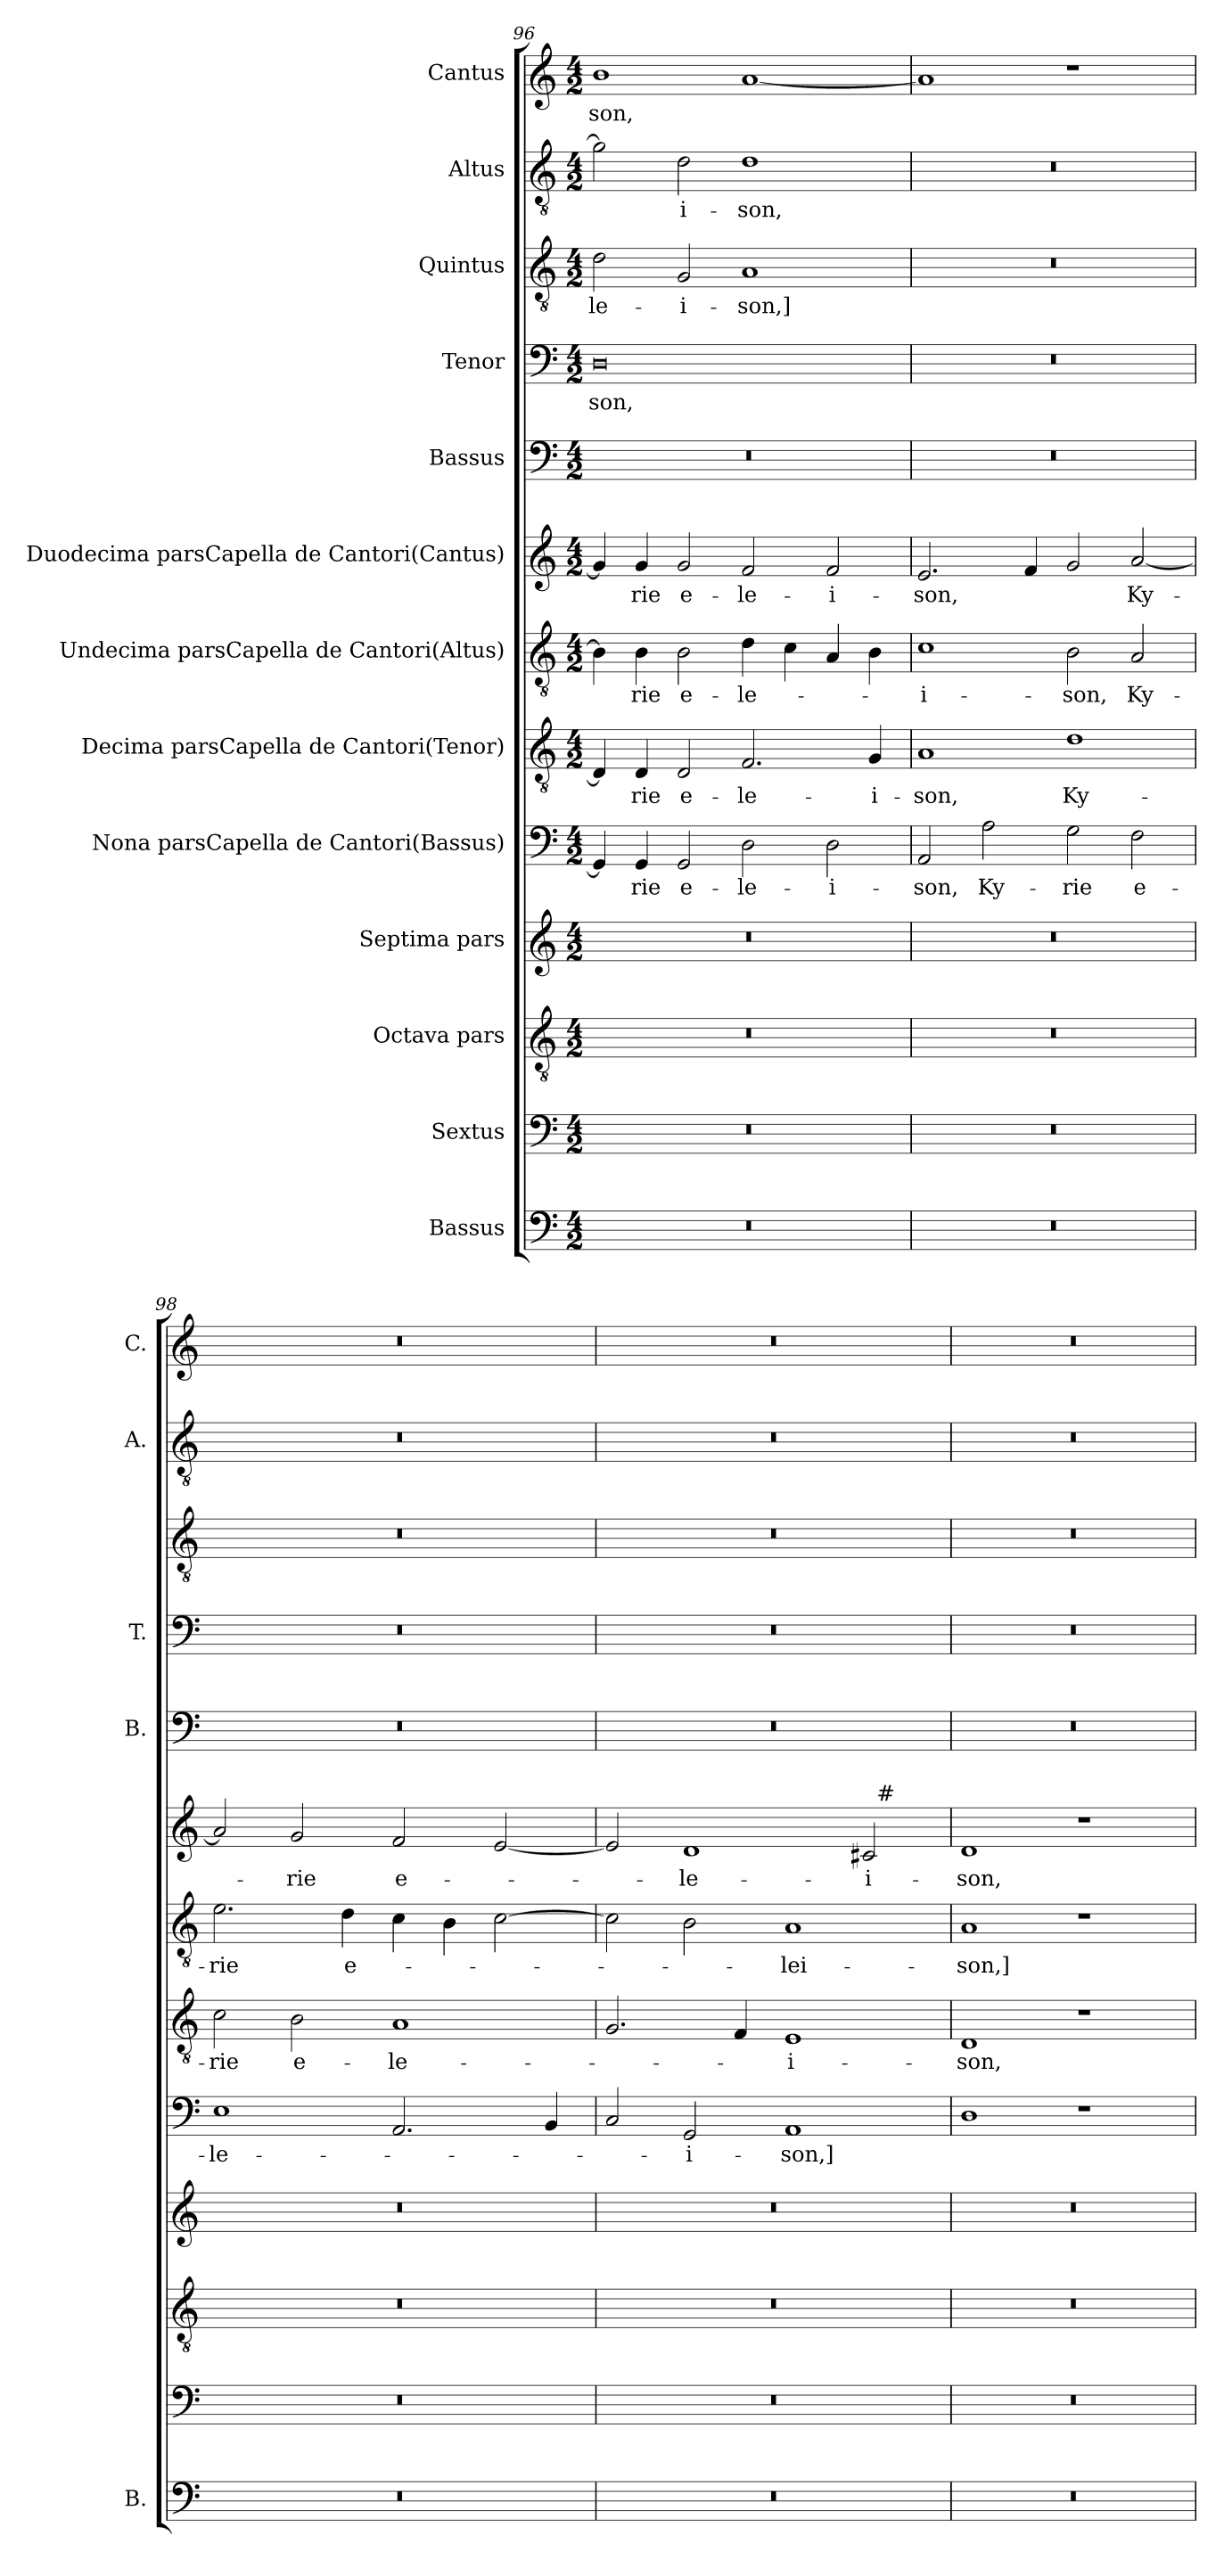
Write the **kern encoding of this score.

**kern	**kern	**kern	**kern	**kern	**text	**kern	**text	**kern	**text	**kern	**text	**kern	**kern	**text	**kern	**text	**kern	**text	**kern	**text
*part13	*part12	*part11	*part10	*part9	*part9	*part8	*part8	*part7	*part7	*part6	*part6	*part5	*part4	*part4	*part3	*part3	*part2	*part2	*part1	*part1
*staff13	*staff12	*staff11	*staff10	*staff9	*staff9	*staff8	*staff8	*staff7	*staff7	*staff6	*staff6	*staff5	*staff4	*staff4	*staff3	*staff3	*staff2	*staff2	*staff1	*staff1
*I"Bassus	*I"Sextus	*I"Octava pars	*I"Septima pars	*I"Nona parsCapella de Cantori(Bassus)	*	*I"Decima parsCapella de Cantori(Tenor)	*	*I"Undecima parsCapella de Cantori(Altus)	*	*I"Duodecima parsCapella de Cantori(Cantus)	*	*I"Bassus	*I"Tenor	*	*I"Quintus	*	*I"Altus	*	*I"Cantus	*
*I'B.	*	*	*	*	*	*	*	*	*	*	*	*I'B.	*I'T.	*	*	*	*I'A.	*	*I'C.	*
*clefF4	*clefF4	*clefGv2	*clefG2	*clefF4	*	*clefGv2	*	*clefGv2	*	*clefG2	*	*clefF4	*clefF4	*	*clefGv2	*	*clefGv2	*	*clefG2	*
*	*	*ITrd7c12	*	*	*	*ITrd7c12	*	*ITrd7c12	*	*	*	*	*	*	*ITrd7c12	*	*ITrd7c12	*	*	*
*k[]	*k[]	*k[]	*k[]	*k[]	*	*k[]	*	*k[]	*	*k[]	*	*k[]	*k[]	*	*k[]	*	*k[]	*	*k[]	*
*a:	*a:	*a:	*a:	*a:	*	*a:	*	*a:	*	*a:	*	*a:	*a:	*	*a:	*	*a:	*	*a:	*
*M4/2	*M4/2	*M4/2	*M4/2	*M4/2	*	*M4/2	*	*M4/2	*	*M4/2	*	*M4/2	*M4/2	*	*M4/2	*	*M4/2	*	*M4/2	*
=96	=96	=96	=96	=96	=96	=96	=96	=96	=96	=96	=96	=96	=96	=96	=96	=96	=96	=96	=96	=96
!LO:N:vis=1	!LO:N:vis=1	!LO:N:vis=1	!LO:N:vis=1	!	!	!	!	!	!	!	!	!LO:N:vis=1	!	!LO:LY:b	!	!LO:LY:b	!	!	!	!LO:LY:b
0r	0r	0r	0r	4GG/]	.	4DD/]	.	4BB\]	.	4g/]	.	0r	0D	-son,	2D\	-le-	2G\]	.	1b	-son,
!	!	!	!	!	!LO:LY:b	!	!LO:LY:b	!	!LO:LY:b	!	!LO:LY:b	!	!	!	!	!	!	!	!	!
.	.	.	.	4GG/	-rie	4DD/	-rie	4BB\	-rie	4g/	-rie	.	.	.	.	.	.	.	.	.
!	!	!	!	!	!LO:LY:b	!	!LO:LY:b	!	!LO:LY:b	!	!LO:LY:b	!	!	!	!	!LO:LY:b	!	!LO:LY:b	!	!
.	.	.	.	2GG/	e-	2DD/	e-	2BB\	e-	2g/	e-	.	.	.	2GG/	-i-	2D\	-i-	.	.
!	!	!	!	!	!LO:LY:b	!	!LO:LY:b	!	!LO:LY:b	!	!LO:LY:b	!	!	!	!	!LO:LY:b	!	!LO:LY:b	!	!
.	.	.	.	2D\	-le-	2.FF/	-le-	4D\	-le-	2f/	-le-	.	.	.	1AA	-son,]	1D	-son,	[<1a	.
.	.	.	.	.	.	.	.	4C\	.	.	.	.	.	.	.	.	.	.	.	.
!	!	!	!	!	!LO:LY:b	!	!	!	!	!	!LO:LY:b	!	!	!	!	!	!	!	!	!
.	.	.	.	2D\	-i-	.	.	4AA/	.	2f/	-i-	.	.	.	.	.	.	.	.	.
!	!	!	!	!	!	!	!LO:LY:b	!	!	!	!	!	!	!	!	!	!	!	!	!
.	.	.	.	.	.	4GG/	-i-	4BB\	.	.	.	.	.	.	.	.	.	.	.	.
!!LO:PB:g=z
=97	=97	=97	=97	=97	=97	=97	=97	=97	=97	=97	=97	=97	=97	=97	=97	=97	=97	=97	=97	=97
!LO:N:vis=1	!LO:N:vis=1	!LO:N:vis=1	!LO:N:vis=1	!	!LO:LY:b	!	!LO:LY:b	!	!LO:LY:b	!	!LO:LY:b	!LO:N:vis=1	!LO:N:vis=1	!	!LO:N:vis=1	!	!LO:N:vis=1	!	!	!
0r	0r	0r	0r	2AA/	-son,	1AA	-son,	1C	-i-	2.e/	-son,	0r	0r	.	0r	.	0r	.	1a]	.
!	!	!	!	!	!LO:LY:b	!	!	!	!	!	!	!	!	!	!	!	!	!	!	!
.	.	.	.	2A\	Ky-	.	.	.	.	.	.	.	.	.	.	.	.	.	.	.
.	.	.	.	.	.	.	.	.	.	4f/	.	.	.	.	.	.	.	.	.	.
!	!	!	!	!	!LO:LY:b	!	!LO:LY:b	!	!LO:LY:b	!	!	!	!	!	!	!	!	!	!	!
.	.	.	.	2G\	-rie	1D	Ky-	2BB\	-son,	2g/	.	.	.	.	.	.	.	.	1r	.
!	!	!	!	!	!LO:LY:b	!	!	!	!LO:LY:b	!	!LO:LY:b	!	!	!	!	!	!	!	!	!
.	.	.	.	2F\	e-	.	.	2AA/	Ky-	[<2a/	Ky-	.	.	.	.	.	.	.	.	.
=98	=98	=98	=98	=98	=98	=98	=98	=98	=98	=98	=98	=98	=98	=98	=98	=98	=98	=98	=98	=98
!LO:N:vis=1	!LO:N:vis=1	!LO:N:vis=1	!LO:N:vis=1	!	!LO:LY:b	!	!LO:LY:b	!	!LO:LY:b	!	!	!LO:N:vis=1	!LO:N:vis=1	!	!LO:N:vis=1	!	!LO:N:vis=1	!	!LO:N:vis=1	!
0r	0r	0r	0r	1E	-le-	2C\	-rie	2.E\	-rie	2a/]	.	0r	0r	.	0r	.	0r	.	0r	.
!	!	!	!	!	!	!	!LO:LY:b	!	!	!	!LO:LY:b	!	!	!	!	!	!	!	!	!
.	.	.	.	.	.	2BB\	e-	.	.	2g/	-rie	.	.	.	.	.	.	.	.	.
!	!	!	!	!	!	!	!	!	!LO:LY:b	!	!	!	!	!	!	!	!	!	!	!
.	.	.	.	.	.	.	.	4D\	e-	.	.	.	.	.	.	.	.	.	.	.
!	!	!	!	!	!	!	!LO:LY:b	!	!	!	!LO:LY:b	!	!	!	!	!	!	!	!	!
.	.	.	.	2.AA/	.	1AA	-le-	4C\	.	2f/	e-	.	.	.	.	.	.	.	.	.
.	.	.	.	.	.	.	.	4BB\	.	.	.	.	.	.	.	.	.	.	.	.
.	.	.	.	.	.	.	.	[>2C\	.	[<2e/	.	.	.	.	.	.	.	.	.	.
.	.	.	.	4BB/	.	.	.	.	.	.	.	.	.	.	.	.	.	.	.	.
=99	=99	=99	=99	=99	=99	=99	=99	=99	=99	=99	=99	=99	=99	=99	=99	=99	=99	=99	=99	=99
!LO:N:vis=1	!LO:N:vis=1	!LO:N:vis=1	!LO:N:vis=1	!	!	!	!	!	!	!	!	!LO:N:vis=1	!LO:N:vis=1	!	!LO:N:vis=1	!	!LO:N:vis=1	!	!LO:N:vis=1	!
*	*	*	*	*	*	*	*	*	*	*^	*	*	*	*	*	*	*	*	*	*
0r	0r	0r	0r	2C/	.	2.GG/	.	2C\]	.	2e/]	1ryy	.	0r	0r	.	0r	.	0r	.	0r	.
!	!	!	!	!	!LO:LY:b	!	!	!	!	!	!	!LO:LY:b	!	!	!	!	!	!	!	!	!
.	.	.	.	2GG/	-i-	.	.	2BB\	.	1d	.	-le-	.	.	.	.	.	.	.	.	.
.	.	.	.	.	.	4FF/	.	.	.	.	.	.	.	.	.	.	.	.	.	.	.
!	!	!	!	!	!LO:LY:b	!	!LO:LY:b	!	!LO:LY:b	!	!	!	!	!	!	!	!	!	!	!	!
.	.	.	.	1AA	-son,]	1EE	-i-	1AA	-lei-	.	2ryy	.	.	.	.	.	.	.	.	.	.
!	!	!	!	!	!	!	!	!	!	!	!	!LO:LY:b	!	!	!	!	!	!	!	!	!
.	.	.	.	.	.	.	.	.	.	2c#/	32ryy	-i-	.	.	.	.	.	.	.	.	.
!	!	!	!	!	!	!	!	!	!	!	!LO:TX:a:t=#	!	!	!	!	!	!	!	!	!	!
.	.	.	.	.	.	.	.	.	.	.	4...ryy	.	.	.	.	.	.	.	.	.	.
=100	=100	=100	=100	=100	=100	=100	=100	=100	=100	=100	=100	=100	=100	=100	=100	=100	=100	=100	=100	=100	=100
!LO:N:vis=1	!LO:N:vis=1	!LO:N:vis=1	!LO:N:vis=1	!	!	!	!LO:LY:b	!	!LO:LY:b	!	!	!LO:LY:b	!LO:N:vis=1	!LO:N:vis=1	!	!LO:N:vis=1	!	!LO:N:vis=1	!	!LO:N:vis=1	!
*	*	*	*	*	*	*	*	*	*	*v	*v	*	*	*	*	*	*	*	*	*	*
0r	0r	0r	0r	1D	.	1DD	-son,	1AA	-son,]	1d	-son,	0r	0r	.	0r	.	0r	.	0r	.
.	.	.	.	1r	.	1r	.	1r	.	1r	.	.	.	.	.	.	.	.	.	.
=	=	=	=	=	=	=	=	=	=	=	=	=	=	=	=	=	=	=	=	=
*-	*-	*-	*-	*-	*-	*-	*-	*-	*-	*-	*-	*-	*-	*-	*-	*-	*-	*-	*-	*-
